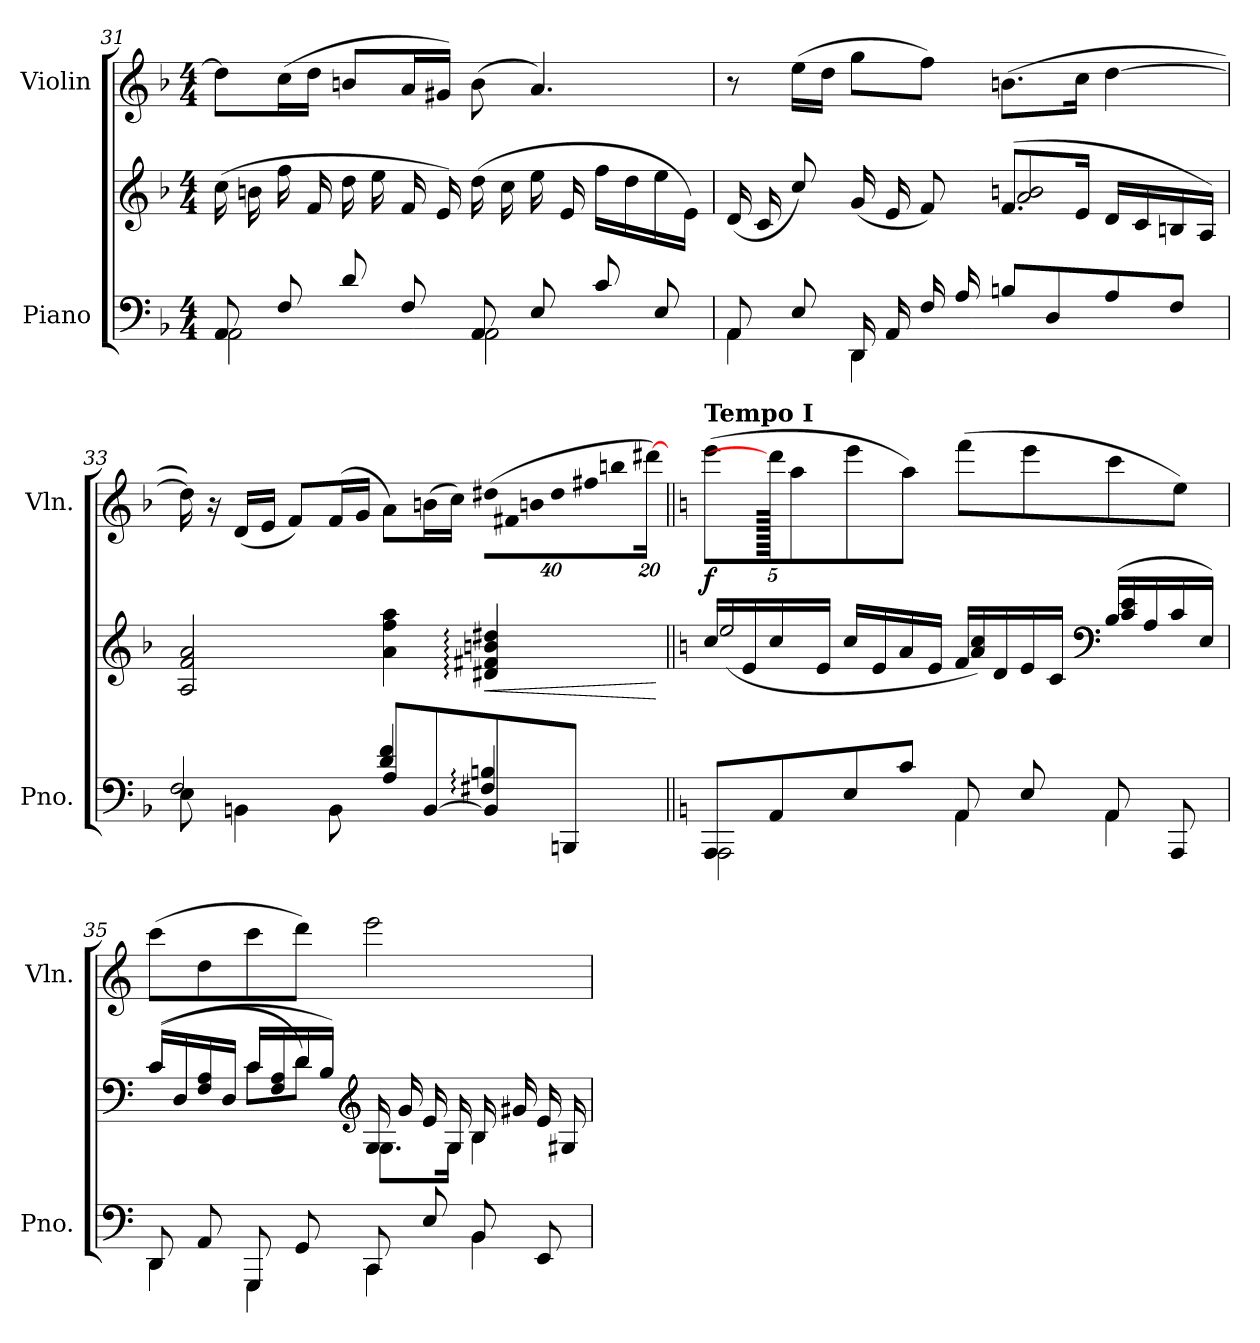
**kern	**kern	**dynam	**kern	**dynam
*part2	*part2	*part2	*part1	*part1
*staff3	*staff2	*staff2/3	*staff1	*staff1
*I"Piano	*	*	*I"Violin	*
*I'Pno.	*	*	*I'Vln.	*
!!LO:LB:g=z
*clefF4	*clefG2	*	*clefG2	*
*k[b-]	*k[b-]	*	*k[b-]	*
*M4/4	*M4/4	*	*M4/4	*
=31	=31	=31	=31	=31
*^	*	*	*	*
8AA/	2AA\	(16cc\	.	8dd\L]	.
.	.	16bn\	.	.	.
8F/	.	16ff\	.	(16cc\L	.
.	.	16f/	.	16dd\JJ	.
8d/	.	16dd\	.	8bn/L	.
.	.	16ee\	.	.	.
8F/	.	16f/	.	16a/L	.
.	.	16e/)	.	16g#X/JJ)	.
8AA/	2AA\	(16dd\	.	(8b\	.
.	.	16cc\	.	.	.
8E/	.	16ee\	.	4.a/)	.
.	.	16e/	.	.	.
8c/	.	16ff\LL	.	.	.
.	.	16dd\	.	.	.
8E/	.	16ee\	.	.	.
.	.	16e/JJ)	.	.	.
=32	=32	=32	=32	=32	=32
*	*	*^	*	*	*
8AA/	4AA\	(16d/	2ryy	.	8r	.
.	.	16c/	.	.	.	.
8E/	.	8cc/)	.	.	(16ee\LL	.
.	.	.	.	.	16dd\JJ	.
16DD/	4DD\	(16g/	.	.	8gg\L	.
16AA/	.	16e/	.	.	.	.
16F/	.	8f/)	.	.	8ff\J)	.
16A/	.	.	.	.	.	.
8Bn/L	2ryy	(8.f/L	2a/ 2bn/	.	(8.bn\L	.
8D/	.	.	.	.	.	.
.	.	16e/Jk	.	.	16cc\Jk	.
8A/	.	16d/LL	.	.	[4dd\	.
.	.	16c/	.	.	.	.
8F/J	.	16Bn/	.	.	.	.
.	.	16A/JJ)	.	.	.	.
*	*	*v	*v	*	*	*
=33	=33	=33	=33	=33	=33
8E\	2F/	2A/ 2f/ 2a/	.	16dd\])	.
.	.	.	.	16r	.
4BBn\	.	.	.	(16d/LL	.
.	.	.	.	16e/JJ	.
.	.	.	.	8f/L)	.
8BB\	.	.	.	(16f/L	.
.	.	.	.	16g/JJ	.
8A/L	4d/ 4f/	4a\ 4ff\ 4aa\	.	8a\L)	.
[8BB/	.	.	.	(16bn\L	.
.	.	.	.	16cc\JJ)	.
!	!	!	!LO:HP:b	!	!
*	*	*	*	*Xbrackettup	*
!	!	!	!	!LO:N:vis=16	!
8BB/]	4F#X/: 4Bn/:	4d#X/: 4f#X/: 4bn/: 4dd#X/:	<	(640%23dd#X\LL	.
!	!	!	!	!LO:N:vis=16	!
.	.	.	.	640%23f#X\	.
!	!	!	!	!LO:N:vis=16	!
.	.	.	.	640%23bn\	.
!	!	!	!	!LO:N:vis=16	!
.	.	.	.	640%23dd#\	.
8BBBn/J	.	.	.	.	.
!	!	!	!	!LO:N:vis=16	!
.	.	.	.	640%23ff#X\	.
!	!	!	!	!LO:N:vis=16	!
.	.	.	.	640%23bbn\	.
.	.	.	.	[320%11ddd#X\JJ)	.
*v	*v	*	*	*	*
.	.	[	.	.
!!LO:LB:g=z
=34||	=34||	=34||	=34||	=34||
*k[]	*k[]	*	*k[]	*
*^	*^	*	*	*
!	!	!	!	!	!LO:TX:a:B:t=Tempo I	!
!	!	!	!	!	!	!LO:DY:b
8AAA/L	2AAA\	16cc/LL	(2ee/	.	(8eee\L	f
.	.	16e/	.	.	.	.
8AA/	.	16cc/	.	.	640ddd#\JJ]	.
.	.	.	.	.	8aa\	.
.	.	16e/JJ	.	.	.	.
8E/	.	16cc/LL	.	.	.	.
.	.	.	.	.	8eee\	.
.	.	16e/	.	.	.	.
8c/J	.	16a/	.	.	.	.
.	.	.	.	.	8aa\J)	.
.	.	16e/JJ	.	.	.	.
8AA/	4AA\	16f/LL	4a/ 4cc/)	.	.	.
.	.	.	.	.	(8fff\L	.
.	.	16d/	.	.	.	.
8E/	.	16e/	.	.	.	.
.	.	.	.	.	8eee\	.
.	.	16c/JJ	.	.	.	.
*	*	*clefF4	*	*	*	*
8AA/	4AA\	(16B/LL	4c/ 4e/	.	.	.
.	.	.	.	.	8ccc\	.
.	.	16A/	.	.	.	.
8AAA/	.	16c/	.	.	.	.
.	.	.	.	.	8ee\J)	.
.	.	16E/JJ)	.	.	.	.
640ryy	640ryy	640ryy	640ryy	.	.	.
=35	=35	=35	=35	=35	=35	=35
8DD/	4DD\	(16c/LL	(4c/	.	(8ccc\L	.
.	.	16D/	.	.	.	.
8AA/	.	16F/ 16A/	.	.	8dd\	.
.	.	16D/JJ	.	.	.	.
8GGG/	4GGG\	16c/LL	8c\L	.	8ccc\	.
.	.	16F/ 16A/	.	.	.	.
8GG/	.	16d/	8d\J)	.	8ddd\J)	.
.	.	16B/JJ)	.	.	.	.
*	*	*clefG2	*	*	*	*
8CC/	4CC\	16G/	8.G\L	.	2eee\	.
.	.	16g/	.	.	.	.
8E/	.	16e/	.	.	.	.
.	.	16G/	16G\Jk	.	.	.
8BB/	4BB\	16B/	4B\	.	.	.
.	.	16g#X/	.	.	.	.
8EE/	.	16e/	.	.	.	.
.	.	16G#X/	.	.	.	.
*v	*v	*	*	*	*	*
*	*v	*v	*	*	*
=	=	=	=	=
*-	*-	*-	*-	*-
